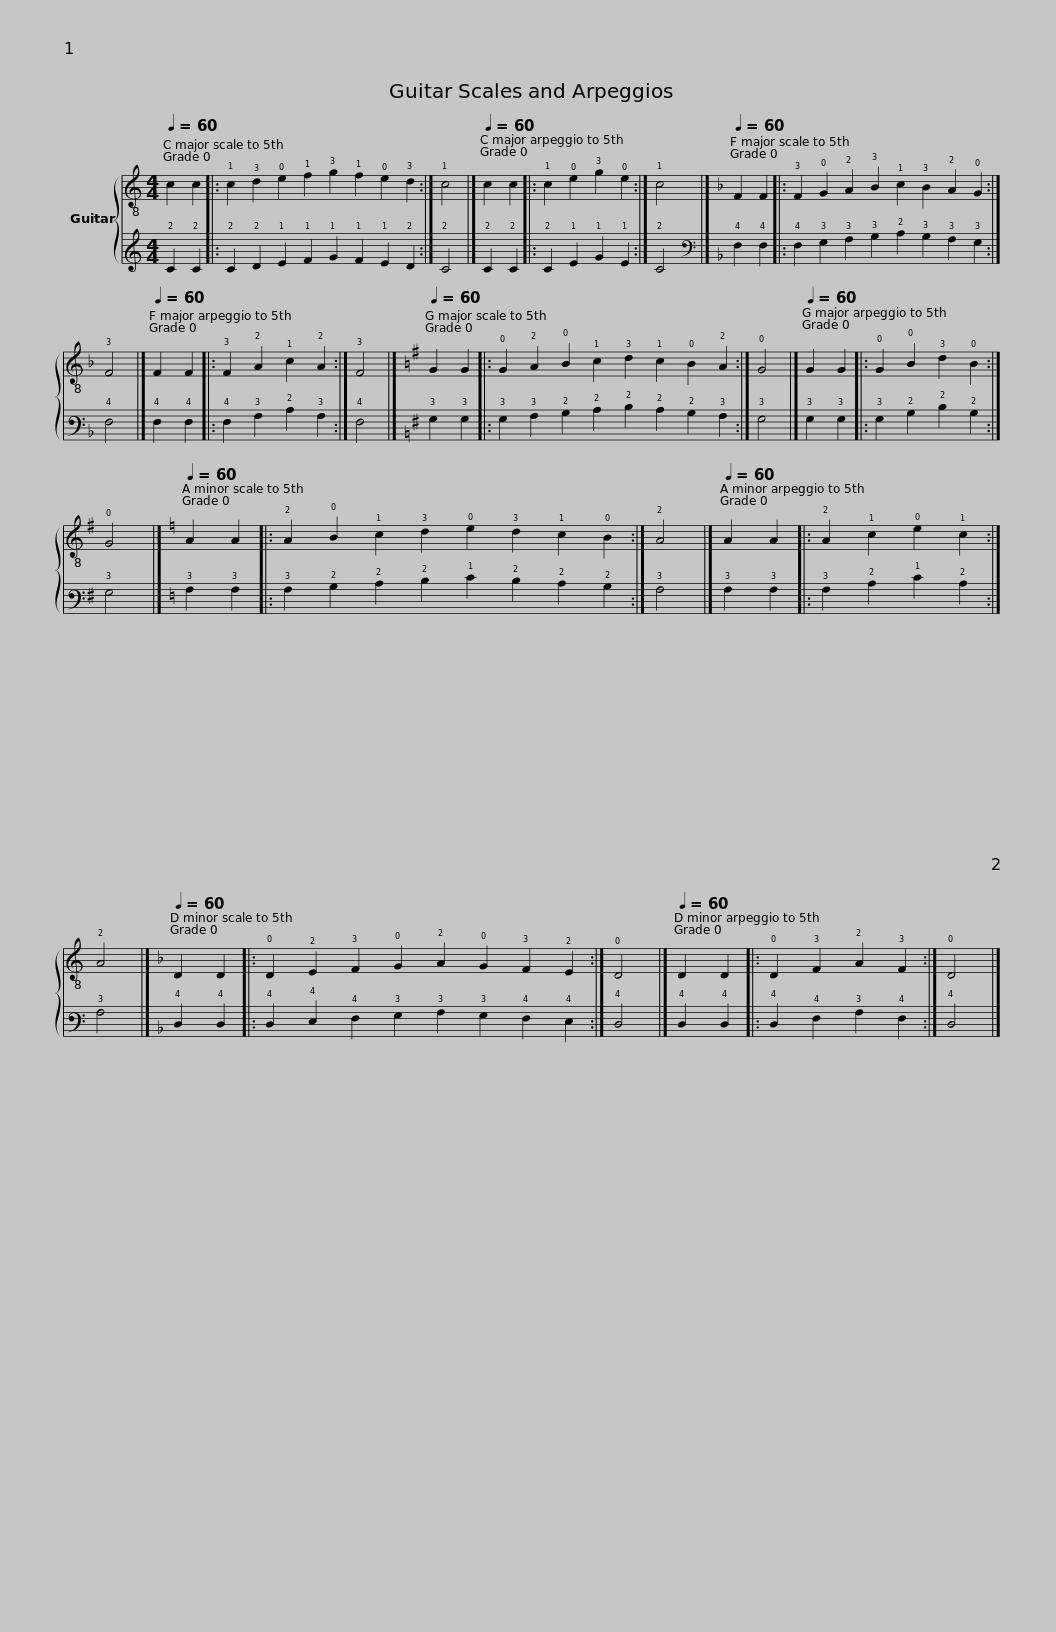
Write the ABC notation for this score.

X:1
%%score { 1 | 2 }
L:1/8
Q:1/4=60
M:4/4
I:linebreak $
K:C
V:1 treble-8
V:2 tab stafflines=6 strings="E2,A2,D3,G3,B3,E4 nostems "
V:1
 c2 c2 |: !1!c2 !3!d2 !0!e2 !1!f2 !3!g2 !1!f2 !0!e2 !3!d2 :| !1!c4 |]$[Q:1/4=60] c2 c2 |: !1!c2 !0!e2 !3!g2 !0!e2 :| %5
[K:C] !1!c4 |]$[K:F][Q:1/4=60] F2 F2 |: !3!F2 !0!G2 !2!A2 !3!B2 !1!c2 !3!B2 !2!A2 !0!G2 :| !3!F4 |]$[Q:1/4=60] F2 F2 |: %10
 !3!F2 !2!A2 !1!c2 !2!A2 :| !3!F4 |]$[K:G][Q:1/4=60] G2 G2 |: !0!G2 !2!A2 !0!B2 !1!c2 !3!d2 !1!c2 !0!B2 !2!A2 :| !0!G4 |]$ %15
[Q:1/4=60] G2 G2 |: !0!G2 !0!B2 !3!d2 !0!B2 :| !0!G4 |]$[K:C][Q:1/4=60] A2 A2 |: !2!A2 !0!B2 !1!c2 !3!d2 !0!e2 !3!d2 !1!c2 !0!B2 :| %20
[K:C] !2!A4 |]$[Q:1/4=60] A2 A2 |: !2!A2 !1!c2 !0!e2 !1!c2 :| !2!A4 |]$[K:F][Q:1/4=60] D2 D2 |: %25
 !0!D2 !2!E2 !3!F2 !0!G2 !2!A2 !0!G2 !3!F2 !2!E2 :| !0!D4 |]$[Q:1/4=60] D2 D2 |: !0!D2 !3!F2 !2!A2 !3!F2 :| !0!D4 |] %30
V:2
 !2!C2 !2!C2 |: !2!C2 !2!D2 !1!E2 !1!F2 !1!G2 !1!F2 !1!E2 !2!D2 :| !2!C4 |]$ !2!C2 !2!C2 |: !2!C2 !1!E2 !1!G2 !1!E2 :| %5
[K:C] !2!C4 |]$[K:F] !4!F,2 !4!F,2 |: !4!F,2 !3!G,2 !3!A,2 !3!B,2 !2!C2 !3!B,2 !3!A,2 !3!G,2 :| !4!F,4 |]$ !4!F,2 !4!F,2 |: %10
 !4!F,2 !3!A,2 !2!C2 !3!A,2 :| !4!F,4 |]$[K:G] !3!G,2 !3!G,2 |: !3!G,2 !3!A,2 !2!B,2 !2!C2 !2!D2 !2!C2 !2!B,2 !3!A,2 :| !3!G,4 |]$ %15
 !3!G,2 !3!G,2 |: !3!G,2 !2!B,2 !2!D2 !2!B,2 :| !3!G,4 |]$[K:C] !3!A,2 !3!A,2 |: !3!A,2 !2!B,2 !2!C2 !2!D2 !1!E2 !2!D2 !2!C2 !2!B,2 :| %20
[K:C] !3!A,4 |]$ !3!A,2 !3!A,2 |: !3!A,2 !2!C2 !1!E2 !2!C2 :| !3!A,4 |]$[K:F] !4!D,2 !4!D,2 |: %25
 !4!D,2 !4!E,2 !4!F,2 !3!G,2 !3!A,2 !3!G,2 !4!F,2 !4!E,2 :| !4!D,4 |]$ !4!D,2 !4!D,2 |: !4!D,2 !4!F,2 !3!A,2 !4!F,2 :| !4!D,4 |] %30
